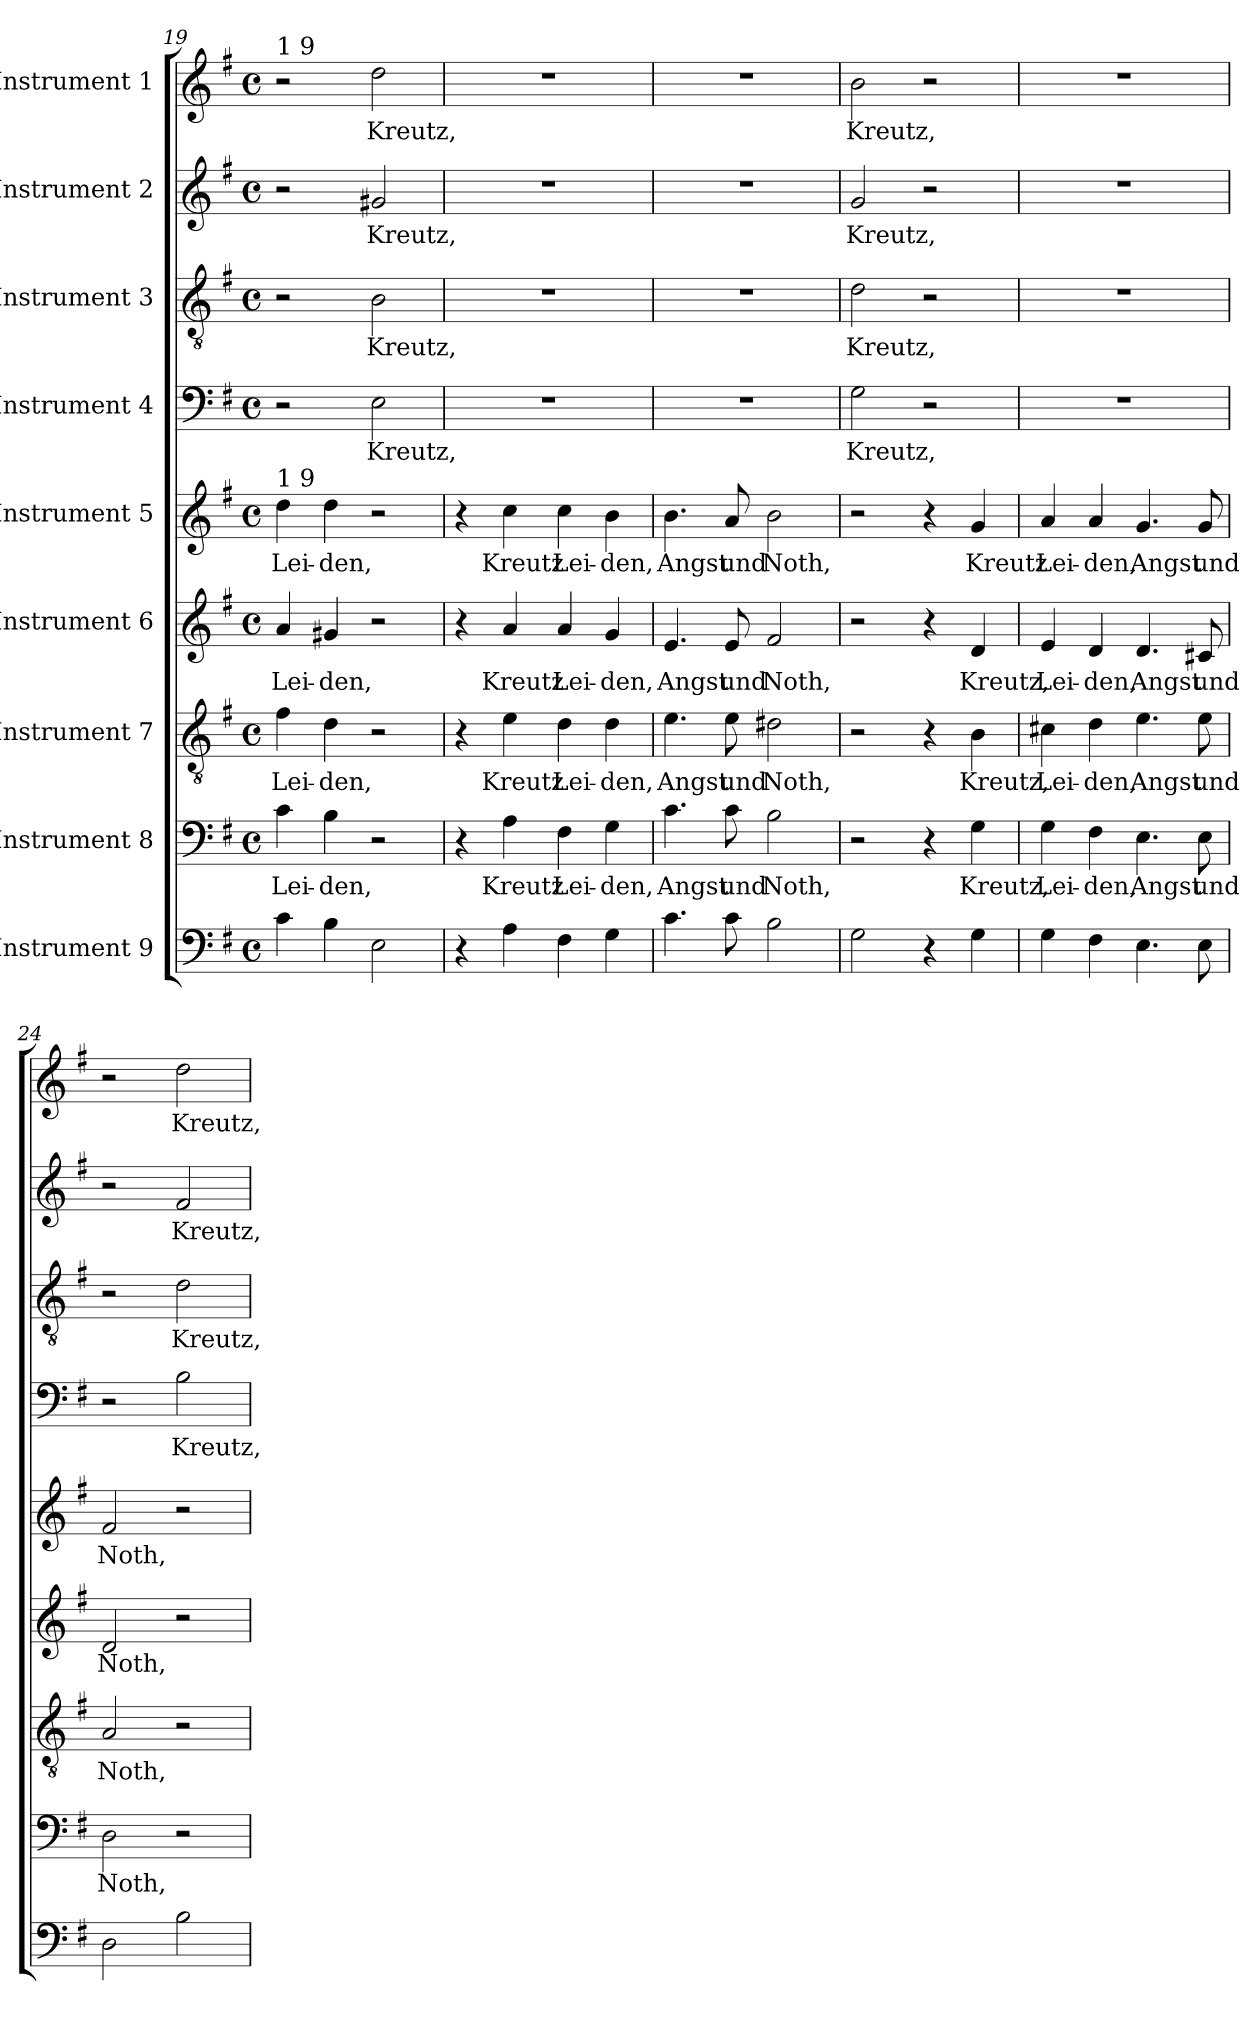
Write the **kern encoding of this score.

**kern	**kern	**text	**kern	**text	**kern	**text	**kern	**text	**kern	**text	**kern	**text	**kern	**text	**kern	**text
*part9	*part8	*part8	*part7	*part7	*part6	*part6	*part5	*part5	*part4	*part4	*part3	*part3	*part2	*part2	*part1	*part1
*staff9	*staff8	*staff8	*staff7	*staff7	*staff6	*staff6	*staff5	*staff5	*staff4	*staff4	*staff3	*staff3	*staff2	*staff2	*staff1	*staff1
*I"Instrument 9	*I"Instrument 8	*	*I"Instrument 7	*	*I"Instrument 6	*	*I"Instrument 5	*	*I"Instrument 4	*	*I"Instrument 3	*	*I"Instrument 2	*	*I"Instrument 1	*
!!LO:LB:g=z
*clefF4	*clefF4	*	*clefGv2	*	*clefG2	*	*clefG2	*	*clefF4	*	*clefGv2	*	*clefG2	*	*clefG2	*
*k[f#]	*k[f#]	*	*k[f#]	*	*k[f#]	*	*k[f#]	*	*k[f#]	*	*k[f#]	*	*k[f#]	*	*k[f#]	*
*G:	*G:	*	*G:	*	*G:	*	*G:	*	*G:	*	*G:	*	*G:	*	*G:	*
*M4/4	*M4/4	*	*M4/4	*	*M4/4	*	*M4/4	*	*M4/4	*	*M4/4	*	*M4/4	*	*M4/4	*
*met(c)	*met(c)	*	*met(c)	*	*met(c)	*	*met(c)	*	*met(c)	*	*met(c)	*	*met(c)	*	*met(c)	*
=19	=19	=19	=19	=19	=19	=19	=19	=19	=19	=19	=19	=19	=19	=19	=19	=19
!	!	!	!	!	!	!	!	!	!	!	!	!	!	!	!LO:TX:a:t=1 9	!
!	!	!	!	!	!	!	!LO:TX:a:t=1 9	!	!	!	!	!	!	!	!	!
!	!	!LO:LY:b	!	!LO:LY:b	!	!LO:LY:b	!	!LO:LY:b	!	!	!	!	!	!	!	!
4c\	4c\	Lei-	4f#\	Lei-	4a/	Lei-	4dd\	Lei-	2r	.	2r	.	2r	.	2r	.
!	!	!LO:LY:b:rj	!	!LO:LY:b:rj	!	!LO:LY:b:rj	!	!LO:LY:b:rj	!	!	!	!	!	!	!	!
4B\	4B\	-den,	4d\	-den,	4g#X/	-den,	4dd\	-den,	.	.	.	.	.	.	.	.
!	!	!	!	!	!	!	!	!	!	!LO:LY:b:cj	!	!LO:LY:b:cj	!	!LO:LY:b:cj	!	!LO:LY:b:cj
2E\	2r	.	2r	.	2r	.	2r	.	2E\	Kreutz,	2B\	Kreutz,	2g#X/	Kreutz,	2dd\	Kreutz,
=20	=20	=20	=20	=20	=20	=20	=20	=20	=20	=20	=20	=20	=20	=20	=20	=20
4r	4r	.	4r	.	4r	.	4r	.	1r	.	1r	.	1r	.	1r	.
!	!	!LO:LY:b:cj	!	!LO:LY:b:cj	!	!LO:LY:b:cj	!	!LO:LY:b:cj	!	!	!	!	!	!	!	!
4A\	4A\	Kreutz	4e\	Kreutz	4a/	Kreutz	4cc\	Kreutz	.	.	.	.	.	.	.	.
!	!	!LO:LY:b	!	!LO:LY:b	!	!LO:LY:b	!	!LO:LY:b	!	!	!	!	!	!	!	!
4F#\	4F#\	Lei-	4d\	Lei-	4a/	Lei-	4cc\	Lei-	.	.	.	.	.	.	.	.
!	!	!LO:LY:b:rj	!	!LO:LY:b:rj	!	!LO:LY:b:rj	!	!LO:LY:b:rj	!	!	!	!	!	!	!	!
4G\	4G\	-den,	4d\	-den,	4g/	-den,	4b\	-den,	.	.	.	.	.	.	.	.
=21	=21	=21	=21	=21	=21	=21	=21	=21	=21	=21	=21	=21	=21	=21	=21	=21
!	!	!LO:LY:b:cj	!	!LO:LY:b:cj	!	!LO:LY:b:cj	!	!LO:LY:b:cj	!	!	!	!	!	!	!	!
4.c\	4.c\	Angst	4.e\	Angst	4.e/	Angst	4.b\	Angst	1r	.	1r	.	1r	.	1r	.
!	!	!LO:LY:b:cj	!	!LO:LY:b:cj	!	!LO:LY:b:cj	!	!LO:LY:b:cj	!	!	!	!	!	!	!	!
8c\	8c\	und	8e\	und	8e/	und	8a/	und	.	.	.	.	.	.	.	.
!	!	!LO:LY:b:cj	!	!LO:LY:b:cj	!	!LO:LY:b:cj	!	!LO:LY:b:cj	!	!	!	!	!	!	!	!
2B\	2B\	Noth,	2d#X\	Noth,	2f#/	Noth,	2b\	Noth,	.	.	.	.	.	.	.	.
=22	=22	=22	=22	=22	=22	=22	=22	=22	=22	=22	=22	=22	=22	=22	=22	=22
!	!	!	!	!	!	!	!	!	!	!LO:LY:b	!	!LO:LY:b	!	!LO:LY:b	!	!LO:LY:b
2G\	2r	.	2r	.	2r	.	2r	.	2G\	Kreutz,	2d\	Kreutz,	2g/	Kreutz,	2b\	Kreutz,
4r	4r	.	4r	.	4r	.	4r	.	2r	.	2r	.	2r	.	2r	.
!	!	!LO:LY:b:cj	!	!LO:LY:b:cj	!	!LO:LY:b:cj	!	!LO:LY:b:cj	!	!	!	!	!	!	!	!
4G\	4G\	Kreutz,	4B\	Kreutz,	4d/	Kreutz,	4g/	Kreutz	.	.	.	.	.	.	.	.
=23	=23	=23	=23	=23	=23	=23	=23	=23	=23	=23	=23	=23	=23	=23	=23	=23
!	!	!LO:LY:b:cj	!	!LO:LY:b:cj	!	!LO:LY:b:cj	!	!LO:LY:b:cj	!	!	!	!	!	!	!	!
4G\	4G\	Lei-	4c#X\	Lei-	4e/	Lei-	4a/	Lei-	1r	.	1r	.	1r	.	1r	.
!	!	!LO:LY:b:cj	!	!LO:LY:b:cj	!	!LO:LY:b:cj	!	!LO:LY:b:cj	!	!	!	!	!	!	!	!
4F#\	4F#\	-den,	4d\	-den,	4d/	-den,	4a/	-den,	.	.	.	.	.	.	.	.
!	!	!LO:LY:b:cj	!	!LO:LY:b:cj	!	!LO:LY:b:cj	!	!LO:LY:b:cj	!	!	!	!	!	!	!	!
4.E\	4.E\	Angst	4.e\	Angst	4.d/	Angst	4.g/	Angst	.	.	.	.	.	.	.	.
!	!	!LO:LY:b:cj	!	!LO:LY:b:cj	!	!LO:LY:b:cj	!	!LO:LY:b:cj	!	!	!	!	!	!	!	!
8E\	8E\	und	8e\	und	8c#X/	und	8g/	und	.	.	.	.	.	.	.	.
=24	=24	=24	=24	=24	=24	=24	=24	=24	=24	=24	=24	=24	=24	=24	=24	=24
!	!	!LO:LY:b:cj	!	!LO:LY:b:cj	!	!LO:LY:b:cj	!	!LO:LY:b:cj	!	!	!	!	!	!	!	!
2D\	2D\	Noth,	2A/	Noth,	2d/	Noth,	2f#/	Noth,	2r	.	2r	.	2r	.	2r	.
!	!	!	!	!	!	!	!	!	!	!LO:LY:b:cj	!	!LO:LY:b:cj	!	!LO:LY:b:cj	!	!LO:LY:b:cj
2B\	2r	.	2r	.	2r	.	2r	.	2B\	Kreutz,	2d\	Kreutz,	2f#/	Kreutz,	2dd\	Kreutz,
=	=	=	=	=	=	=	=	=	=	=	=	=	=	=	=	=
*-	*-	*-	*-	*-	*-	*-	*-	*-	*-	*-	*-	*-	*-	*-	*-	*-
